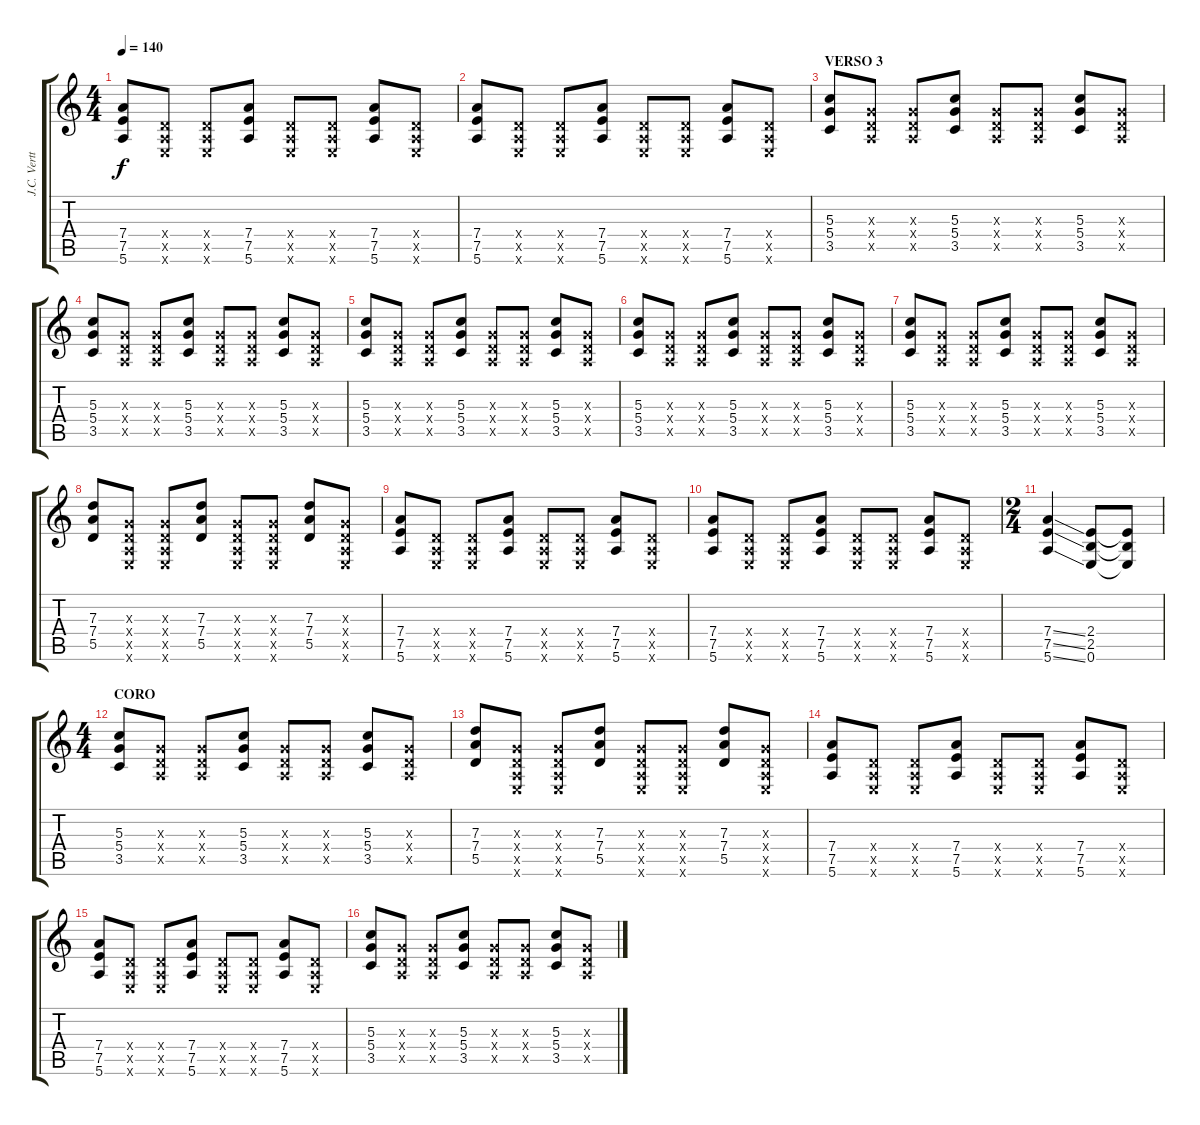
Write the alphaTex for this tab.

\track ("J.C. Vertti" "J.C. Vertt") {instrument distortionguitar}
\staff {score tabs}
\tuning (E4 B3 G3 D3 A2 E2) {hide}
\ts (4 4)
\tempo 140
\clef g2
\ks c
(7.4 7.5 5.6).8{dy f} (0.4{x} 0.5{x} 0.6{x}).8 (0.4{x} 0.5{x} 0.6{x}).8 (7.4 7.5 5.6).8 (0.4{x} 0.5{x} 0.6{x}).8 (0.4{x} 0.5{x} 0.6{x}).8 (7.4 7.5 5.6).8 (0.4{x} 0.5{x} 0.6{x}).8 |
(7.4 7.5 5.6).8 (0.4{x} 0.5{x} 0.6{x}).8 (0.4{x} 0.5{x} 0.6{x}).8 (7.4 7.5 5.6).8 (0.4{x} 0.5{x} 0.6{x}).8 (0.4{x} 0.5{x} 0.6{x}).8 (7.4 7.5 5.6).8 (0.4{x} 0.5{x} 0.6{x}).8 |
\section ("" "VERSO 3")
(5.3 5.4 3.5).8{volume 10 instrument electricguitarmuted} (0.3{x} 0.4{x} 0.5{x}).8 (0.3{x} 0.4{x} 0.5{x}).8 (5.3 5.4 3.5).8 (0.3{x} 0.4{x} 0.5{x}).8 (0.3{x} 0.4{x} 0.5{x}).8 (5.3 5.4 3.5).8 (0.3{x} 0.4{x} 0.5{x}).8 |
(5.3 5.4 3.5).8{volume 10 instrument electricguitarmuted} (0.3{x} 0.4{x} 0.5{x}).8 (0.3{x} 0.4{x} 0.5{x}).8 (5.3 5.4 3.5).8 (0.3{x} 0.4{x} 0.5{x}).8 (0.3{x} 0.4{x} 0.5{x}).8 (5.3 5.4 3.5).8 (0.3{x} 0.4{x} 0.5{x}).8 |
(5.3 5.4 3.5).8{volume 10 instrument electricguitarmuted} (0.3{x} 0.4{x} 0.5{x}).8 (0.3{x} 0.4{x} 0.5{x}).8 (5.3 5.4 3.5).8 (0.3{x} 0.4{x} 0.5{x}).8 (0.3{x} 0.4{x} 0.5{x}).8 (5.3 5.4 3.5).8 (0.3{x} 0.4{x} 0.5{x}).8 |
(5.3 5.4 3.5).8{volume 10 instrument electricguitarmuted} (0.3{x} 0.4{x} 0.5{x}).8 (0.3{x} 0.4{x} 0.5{x}).8 (5.3 5.4 3.5).8 (0.3{x} 0.4{x} 0.5{x}).8 (0.3{x} 0.4{x} 0.5{x}).8 (5.3 5.4 3.5).8 (0.3{x} 0.4{x} 0.5{x}).8 |
(5.3 5.4 3.5).8{volume 10 instrument electricguitarmuted} (0.3{x} 0.4{x} 0.5{x}).8 (0.3{x} 0.4{x} 0.5{x}).8 (5.3 5.4 3.5).8 (0.3{x} 0.4{x} 0.5{x}).8 (0.3{x} 0.4{x} 0.5{x}).8 (5.3 5.4 3.5).8 (0.3{x} 0.4{x} 0.5{x}).8 |
(7.3 7.4 5.5).8 (0.3{x} 0.4{x} 0.5{x} 0.6{x}).8 (0.3{x} 0.4{x} 0.5{x} 0.6{x}).8 (7.3 7.4 5.5).8 (0.3{x} 0.4{x} 0.5{x} 0.6{x}).8 (0.3{x} 0.4{x} 0.5{x} 0.6{x}).8 (7.3 7.4 5.5).8 (0.3{x} 0.4{x} 0.5{x} 0.6{x}).8 |
(7.4 7.5 5.6).8 (0.4{x} 0.5{x} 0.6{x}).8 (0.4{x} 0.5{x} 0.6{x}).8 (7.4 7.5 5.6).8 (0.4{x} 0.5{x} 0.6{x}).8 (0.4{x} 0.5{x} 0.6{x}).8 (7.4 7.5 5.6).8 (0.4{x} 0.5{x} 0.6{x}).8 |
(7.4 7.5 5.6).8 (0.4{x} 0.5{x} 0.6{x}).8 (0.4{x} 0.5{x} 0.6{x}).8 (7.4 7.5 5.6).8 (0.4{x} 0.5{x} 0.6{x}).8 (0.4{x} 0.5{x} 0.6{x}).8 (7.4 7.5 5.6).8 (0.4{x} 0.5{x} 0.6{x}).8 |
\ts (2 4)
(7.4{ss} 7.5{ss} 5.6{ss}).4 (2.4 2.5 0.6).8 (2.4{t} 2.5{t} 0.6{t}).8 |
\ts (4 4)
\section ("" "CORO")
(5.3 5.4 3.5).8 (0.3{x} 0.4{x} 0.5{x}).8 (0.3{x} 0.4{x} 0.5{x}).8 (5.3 5.4 3.5).8 (0.3{x} 0.4{x} 0.5{x}).8 (0.3{x} 0.4{x} 0.5{x}).8 (5.3 5.4 3.5).8 (0.3{x} 0.4{x} 0.5{x}).8 |
(7.3 7.4 5.5).8 (0.3{x} 0.4{x} 0.5{x} 0.6{x}).8 (0.3{x} 0.4{x} 0.5{x} 0.6{x}).8 (7.3 7.4 5.5).8 (0.3{x} 0.4{x} 0.5{x} 0.6{x}).8 (0.3{x} 0.4{x} 0.5{x} 0.6{x}).8 (7.3 7.4 5.5).8 (0.3{x} 0.4{x} 0.5{x} 0.6{x}).8 |
(7.4 7.5 5.6).8 (0.4{x} 0.5{x} 0.6{x}).8 (0.4{x} 0.5{x} 0.6{x}).8 (7.4 7.5 5.6).8 (0.4{x} 0.5{x} 0.6{x}).8 (0.4{x} 0.5{x} 0.6{x}).8 (7.4 7.5 5.6).8 (0.4{x} 0.5{x} 0.6{x}).8 |
(7.4 7.5 5.6).8 (0.4{x} 0.5{x} 0.6{x}).8 (0.4{x} 0.5{x} 0.6{x}).8 (7.4 7.5 5.6).8 (0.4{x} 0.5{x} 0.6{x}).8 (0.4{x} 0.5{x} 0.6{x}).8 (7.4 7.5 5.6).8 (0.4{x} 0.5{x} 0.6{x}).8 |
(5.3 5.4 3.5).8 (0.3{x} 0.4{x} 0.5{x}).8 (0.3{x} 0.4{x} 0.5{x}).8 (5.3 5.4 3.5).8 (0.3{x} 0.4{x} 0.5{x}).8 (0.3{x} 0.4{x} 0.5{x}).8 (5.3 5.4 3.5).8 (0.3{x} 0.4{x} 0.5{x}).8
